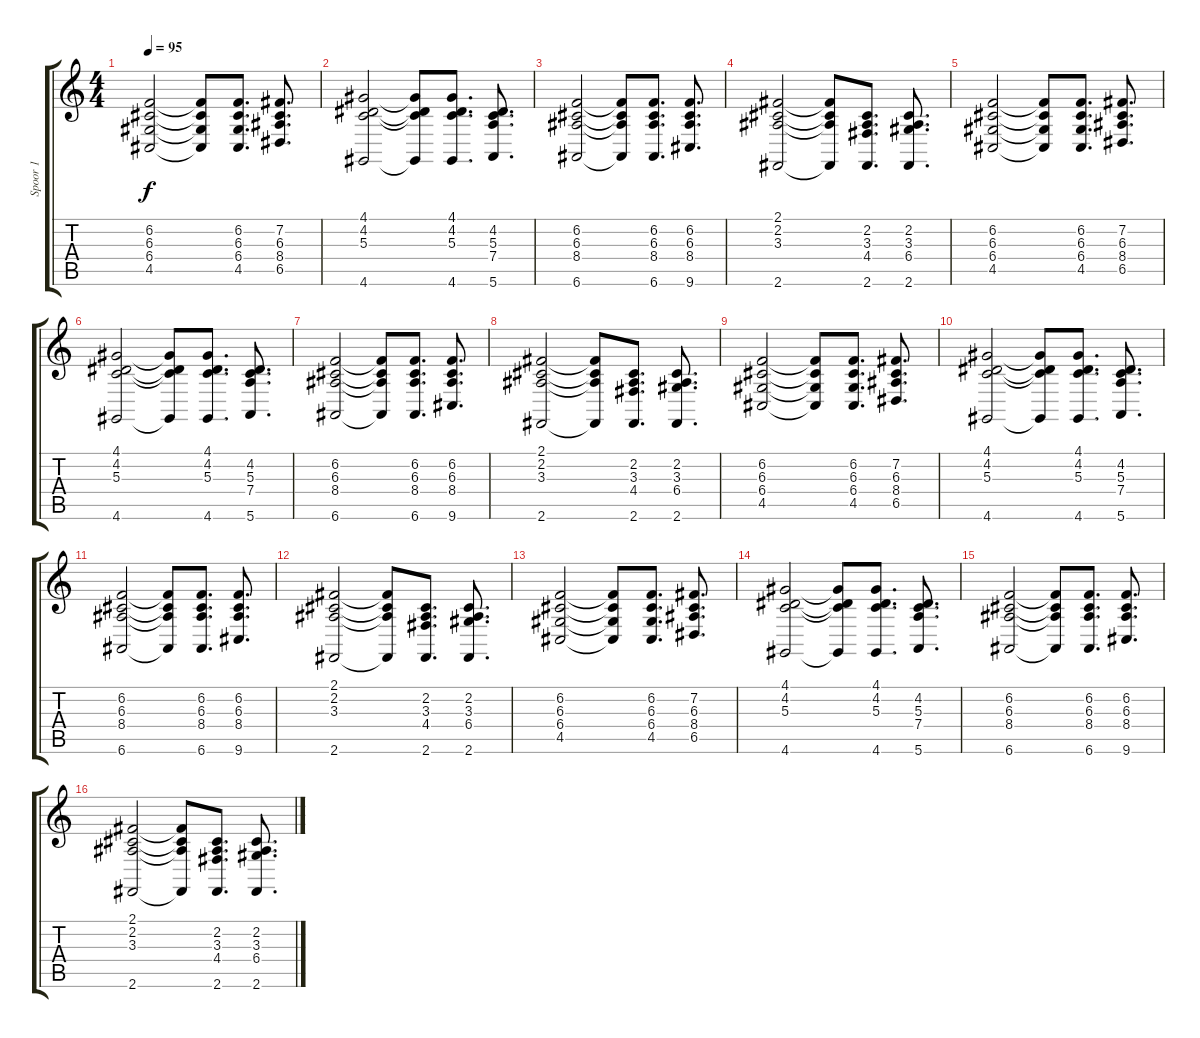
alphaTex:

\track ("Spoor 1" "Spoor 1") {instrument acousticgrandpiano}
\staff {score tabs}
\tuning (E4 B3 G3 D3 A2 E2) {hide}
\ts (4 4)
\tempo 95
\clef g2
\ks c
(6.2 6.3 6.4 4.5).2{dy f} (6.2{t} 6.3{t} 6.4{t} 4.5{t}).8 (6.2 6.3 6.4 4.5).8{d} (7.2 6.3 8.4 6.5).8{d} |
(4.1 4.2 5.3 4.6).2 (4.1{t} 4.2{t} 5.3{t} 4.6{t}).8 (4.1 4.2 5.3 4.6).8{d} (4.2 5.3 7.4 5.6).8{d} |
(6.2 6.3 8.4 6.6).2 (6.2{t} 6.3{t} 8.4{t} 6.6{t}).8 (6.2 6.3 8.4 6.6).8{d} (6.2 6.3 8.4 9.6).8{d} |
(2.1 2.2 3.3 2.6).2 (2.1{t} 2.2{t} 3.3{t} 2.6{t}).8 (2.2 3.3 4.4 2.6).8{d} (2.2 3.3 6.4 2.6).8{d} |
(6.2 6.3 6.4 4.5).2 (6.2{t} 6.3{t} 6.4{t} 4.5{t}).8 (6.2 6.3 6.4 4.5).8{d} (7.2 6.3 8.4 6.5).8{d} |
(4.1 4.2 5.3 4.6).2 (4.1{t} 4.2{t} 5.3{t} 4.6{t}).8 (4.1 4.2 5.3 4.6).8{d} (4.2 5.3 7.4 5.6).8{d} |
(6.2 6.3 8.4 6.6).2 (6.2{t} 6.3{t} 8.4{t} 6.6{t}).8 (6.2 6.3 8.4 6.6).8{d} (6.2 6.3 8.4 9.6).8{d} |
(2.1 2.2 3.3 2.6).2 (2.1{t} 2.2{t} 3.3{t} 2.6{t}).8 (2.2 3.3 4.4 2.6).8{d} (2.2 3.3 6.4 2.6).8{d} |
(6.2 6.3 6.4 4.5).2 (6.2{t} 6.3{t} 6.4{t} 4.5{t}).8 (6.2 6.3 6.4 4.5).8{d} (7.2 6.3 8.4 6.5).8{d} |
(4.1 4.2 5.3 4.6).2 (4.1{t} 4.2{t} 5.3{t} 4.6{t}).8 (4.1 4.2 5.3 4.6).8{d} (4.2 5.3 7.4 5.6).8{d} |
(6.2 6.3 8.4 6.6).2 (6.2{t} 6.3{t} 8.4{t} 6.6{t}).8 (6.2 6.3 8.4 6.6).8{d} (6.2 6.3 8.4 9.6).8{d} |
(2.1 2.2 3.3 2.6).2 (2.1{t} 2.2{t} 3.3{t} 2.6{t}).8 (2.2 3.3 4.4 2.6).8{d} (2.2 3.3 6.4 2.6).8{d} |
(6.2 6.3 6.4 4.5).2 (6.2{t} 6.3{t} 6.4{t} 4.5{t}).8 (6.2 6.3 6.4 4.5).8{d} (7.2 6.3 8.4 6.5).8{d} |
(4.1 4.2 5.3 4.6).2 (4.1{t} 4.2{t} 5.3{t} 4.6{t}).8 (4.1 4.2 5.3 4.6).8{d} (4.2 5.3 7.4 5.6).8{d} |
(6.2 6.3 8.4 6.6).2 (6.2{t} 6.3{t} 8.4{t} 6.6{t}).8 (6.2 6.3 8.4 6.6).8{d} (6.2 6.3 8.4 9.6).8{d} |
(2.1 2.2 3.3 2.6).2 (2.1{t} 2.2{t} 3.3{t} 2.6{t}).8 (2.2 3.3 4.4 2.6).8{d} (2.2 3.3 6.4 2.6).8{d}
